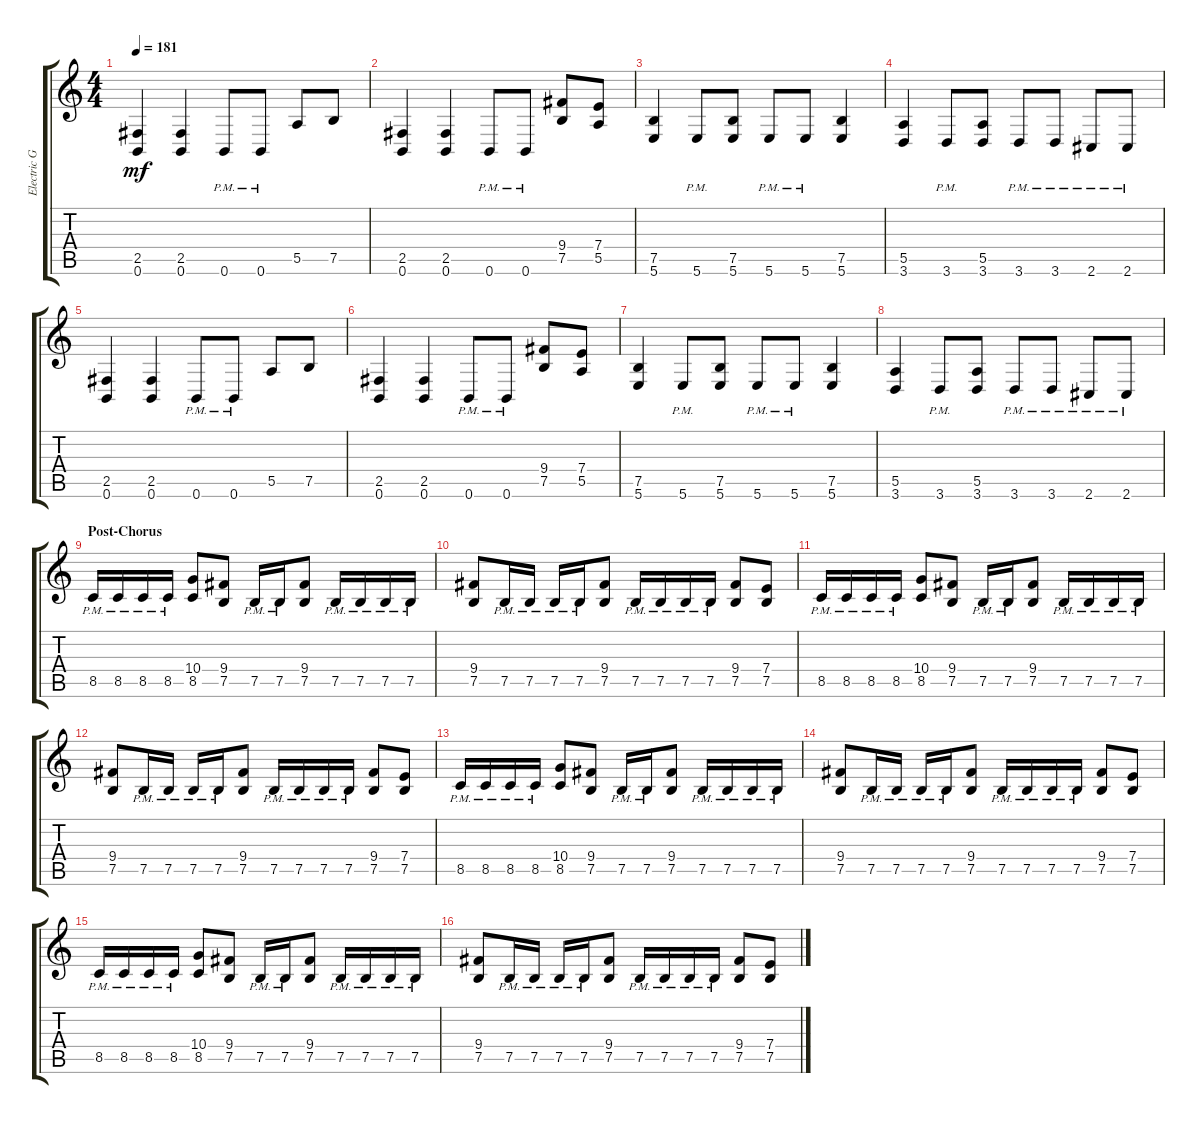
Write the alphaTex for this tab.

\track ("Electric Guitar" "Electric G") {instrument distortionguitar}
\staff {score tabs}
\tuning (B3 Gb3 D3 A2 E2 B1) {hide}
\ts (4 4)
\tempo 181
\clef g2
\ks c
(2.5 0.6).4{dy mf} (2.5 0.6).4 0.6{pm}.8 0.6{pm}.8 5.5.8 7.5.8 |
(2.5 0.6).4 (2.5 0.6).4 0.6{pm}.8 0.6{pm}.8 (9.4 7.5).8 (7.4 5.5).8 |
(7.5 5.6).4 5.6{pm}.8 (7.5 5.6).8 5.6{pm}.8 5.6{pm}.8 (7.5 5.6).4 |
(5.5 3.6).4 3.6{pm}.8 (5.5 3.6).8 3.6{pm}.8 3.6{pm}.8 2.6{pm}.8 2.6{pm}.8 |
(2.5 0.6).4 (2.5 0.6).4 0.6{pm}.8 0.6{pm}.8 5.5.8 7.5.8 |
(2.5 0.6).4 (2.5 0.6).4 0.6{pm}.8 0.6{pm}.8 (9.4 7.5).8 (7.4 5.5).8 |
(7.5 5.6).4 5.6{pm}.8 (7.5 5.6).8 5.6{pm}.8 5.6{pm}.8 (7.5 5.6).4 |
(5.5 3.6).4 3.6{pm}.8 (5.5 3.6).8 3.6{pm}.8 3.6{pm}.8 2.6{pm}.8 2.6{pm}.8 |
\section ("" "Post-Chorus")
8.5{pm}.16 8.5{pm}.16 8.5{pm}.16 8.5{pm}.16 (10.4 8.5).8 (9.4 7.5).8 7.5{pm}.16 7.5{pm}.16 (9.4 7.5).8 7.5{pm}.16 7.5{pm}.16 7.5{pm}.16 7.5{pm}.16 |
(9.4 7.5).8 7.5{pm}.16 7.5{pm}.16 7.5{pm}.16 7.5{pm}.16 (9.4 7.5).8 7.5{pm}.16 7.5{pm}.16 7.5{pm}.16 7.5{pm}.16 (9.4 7.5).8 (7.4 7.5).8 |
8.5{pm}.16 8.5{pm}.16 8.5{pm}.16 8.5{pm}.16 (10.4 8.5).8 (9.4 7.5).8 7.5{pm}.16 7.5{pm}.16 (9.4 7.5).8 7.5{pm}.16 7.5{pm}.16 7.5{pm}.16 7.5{pm}.16 |
(9.4 7.5).8 7.5{pm}.16 7.5{pm}.16 7.5{pm}.16 7.5{pm}.16 (9.4 7.5).8 7.5{pm}.16 7.5{pm}.16 7.5{pm}.16 7.5{pm}.16 (9.4 7.5).8 (7.4 7.5).8 |
8.5{pm}.16 8.5{pm}.16 8.5{pm}.16 8.5{pm}.16 (10.4 8.5).8 (9.4 7.5).8 7.5{pm}.16 7.5{pm}.16 (9.4 7.5).8 7.5{pm}.16 7.5{pm}.16 7.5{pm}.16 7.5{pm}.16 |
(9.4 7.5).8 7.5{pm}.16 7.5{pm}.16 7.5{pm}.16 7.5{pm}.16 (9.4 7.5).8 7.5{pm}.16 7.5{pm}.16 7.5{pm}.16 7.5{pm}.16 (9.4 7.5).8 (7.4 7.5).8 |
8.5{pm}.16 8.5{pm}.16 8.5{pm}.16 8.5{pm}.16 (10.4 8.5).8 (9.4 7.5).8 7.5{pm}.16 7.5{pm}.16 (9.4 7.5).8 7.5{pm}.16 7.5{pm}.16 7.5{pm}.16 7.5{pm}.16 |
(9.4 7.5).8 7.5{pm}.16 7.5{pm}.16 7.5{pm}.16 7.5{pm}.16 (9.4 7.5).8 7.5{pm}.16 7.5{pm}.16 7.5{pm}.16 7.5{pm}.16 (9.4 7.5).8 (7.4 7.5).8
